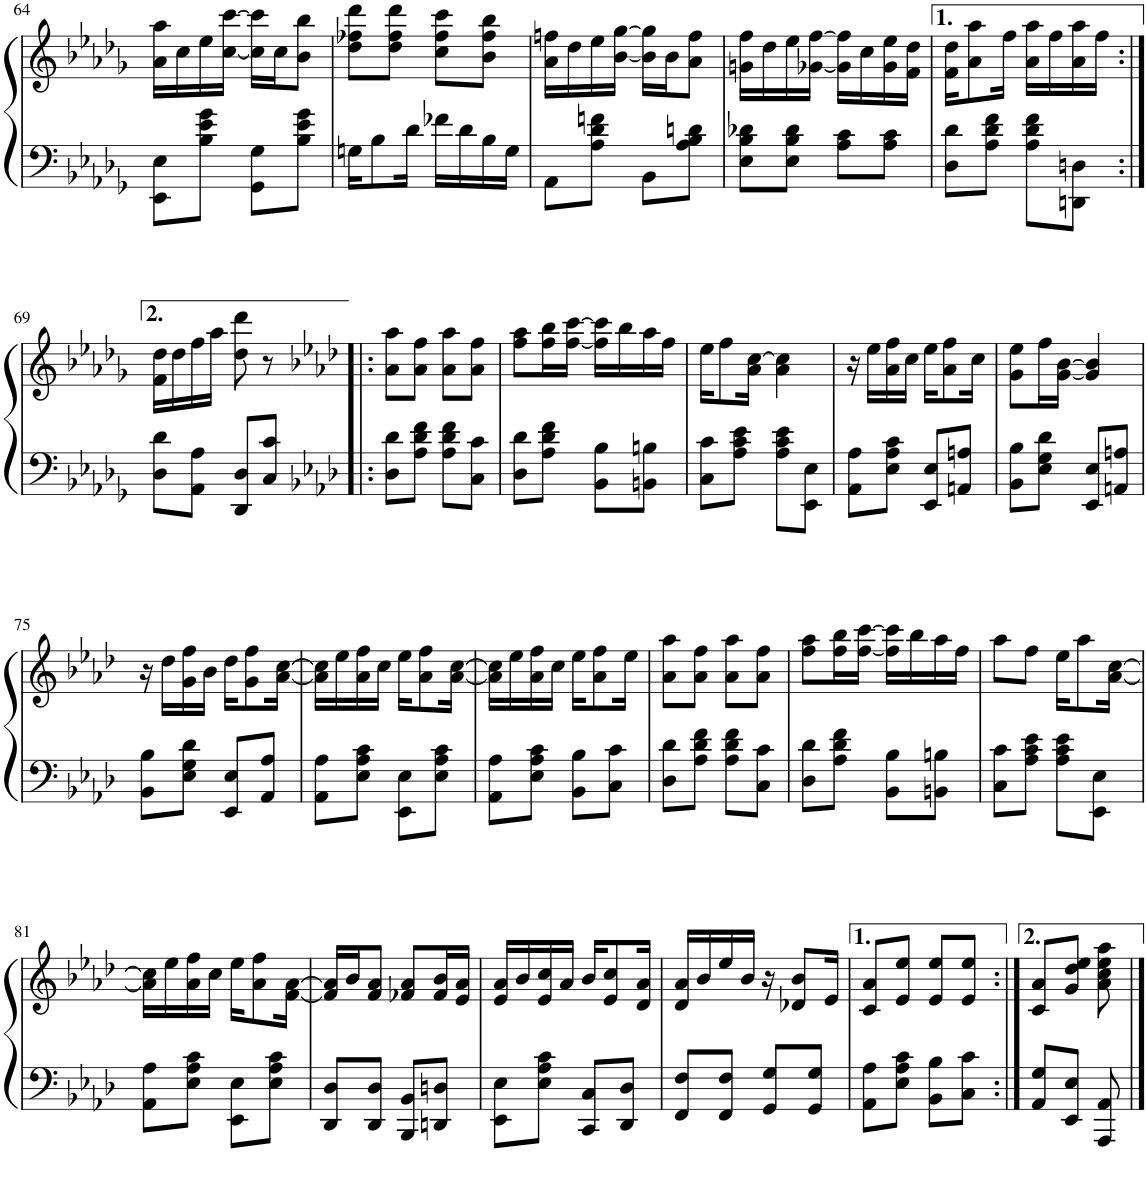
**kern	**kern
*part1	*part1
*staff2	*staff1
*I"Piano	*
*I'Pno	*
!!LO:PB:g=z
*clefF4	*clefG2
*k[b-e-a-d-g-]	*k[b-e-a-d-g-]
*M2/4	*M2/4
=64	=64
8EE-\ 8E-\L	16a-\ 16aa-\LL
.	16cc\
8B-\ 8e-\ 8g-\J	16ee-\
.	[16cc\ [16ccc\JJ
8GG-\ 8G-\L	16cc\] 16ccc\]LL
.	16cc\J
8B-\ 8e-\ 8g-\J	8b-\ 8bb-\J
=65	=65
16Gn\KL	8dd-\ 8ff-X\ 8ddd-\L
8B-\	.
.	8dd-\ 8ff-\ 8ddd-\J
16d-\Jk	.
16f-X\LL	8cc\ 8ff-\ 8ccc\L
16d-\	.
16B-\	8b-\ 8ff-\ 8bb-\J
16G\JJ	.
=66	=66
8AA-\L	16a-\ 16ffn\LL
.	16dd-\
8A-\ 8d-\ 8fn\J	16ee-\
.	[16b-\ [16gg-\JJ
8BB-\L	16b-\] 16gg-\]LL
.	16b-\J
8A-\ 8B-\ 8dn\J	8a-\ 8ff\J
=67	=67
8E-\ 8B-\ 8d-X\L	16gn\ 16ff\LL
.	16dd-\
8E-\ 8B-\ 8d-\J	16ee-\
.	[16g-X\ [16ff\JJ
8A-\ 8c\L	16g-\] 16ff\]LL
.	16cc\
8A-\ 8c\J	16g-\ 16ee-\
.	16f\ 16dd-\JJ
=68	=68
8D-\ 8d-\L	16f\ 16dd-\KL
.	8a-\ 8aa-\
8A-\ 8d-\ 8f\J	.
.	16ff\Jk
8A-\ 8d-\ 8f\L	16a-\ 16aa-\LL
.	16ff\
8DDn\ 8Dn\J	16a-\ 16aa-\
.	16ff\JJ
!!LO:LB:g=z
=69:|!	=69:|!
8D-\ 8d-\L	16f\ 16dd-\LL
.	16dd-\
8AA-\ 8A-\J	16ff\
.	16aa-\JJ
8DD-/ 8D-/L	8dd-\ 8ddd-\
8C/ 8c/J	8r
=70!|:	=70!|:
*k[b-e-a-d-]	*k[b-e-a-d-]
8D-\ 8d-\L	8a-\ 8aa-\L
8A-\ 8d-\ 8f\J	8a-\ 8ff\J
8A-\ 8d-\ 8f\L	8a-\ 8aa-\L
8C\ 8c\J	8a-\ 8ff\J
=71	=71
8D-\ 8d-\L	8ff\ 8aa-\L
8A-\ 8d-\ 8f\J	16ff\ 16bb-\L
.	[16ff\ [16ccc\JJ
8BB-\ 8B-\L	16ff\] 16ccc\]LL
.	16bb-\
8BBn\ 8Bn\J	16aa-\
.	16ff\JJ
=72	=72
8C\ 8c\L	16ee-\KL
.	8ff\
8A-\ 8c\ 8e-\J	.
.	16a-\ [16cc\Jk
8A-\ 8c\ 8e-\L	4a-\ 4cc\]
8EE-\ 8E-\J	.
=73	=73
8AA-\ 8A-\L	16r
.	16ee-\LL
8E-\ 8A-\ 8c\J	16a-\ 16ff\
.	16cc\JJ
8EE-/ 8E-/L	16ee-\KL
.	8a-\ 8ff\
8AAn/ 8An/J	.
.	16cc\Jk
=74	=74
8BB-\ 8B-\L	8g\ 8ee-\L
8E-\ 8G\ 8d-\J	16ff\L
.	[16g\ [16b-\JJ
8EE-/ 8E-/L	4g/] 4b-/]
8AAn/ 8An/J	.
!!LO:LB:g=z
=75	=75
8BB-\ 8B-\L	16r
.	16dd-\LL
8E-\ 8G\ 8d-\J	16g\ 16ff\
.	16b-\JJ
8EE-/ 8E-/L	16dd-\KL
.	8g\ 8ff\
8AA-/ 8A-/J	.
.	[16a-\ [16cc\Jk
=76	=76
8AA-\ 8A-\L	16a-\] 16cc\]LL
.	16ee-\
8E-\ 8A-\ 8c\J	16a-\ 16ff\
.	16cc\JJ
8EE-\ 8E-\L	16ee-\KL
.	8a-\ 8ff\
8E-\ 8A-\ 8c\J	.
.	[16a-\ [16cc\Jk
=77	=77
8AA-\ 8A-\L	16a-\] 16cc\]LL
.	16ee-\
8E-\ 8A-\ 8c\J	16a-\ 16ff\
.	16cc\JJ
8BB-\ 8B-\L	16ee-\KL
.	8a-\ 8ff\
8C\ 8c\J	.
.	16ee-\Jk
=78	=78
8D-\ 8d-\L	8a-\ 8aa-\L
8A-\ 8d-\ 8f\J	8a-\ 8ff\J
8A-\ 8d-\ 8f\L	8a-\ 8aa-\L
8C\ 8c\J	8a-\ 8ff\J
=79	=79
8D-\ 8d-\L	8ff\ 8aa-\L
8A-\ 8d-\ 8f\J	16ff\ 16bb-\L
.	[16ff\ [16ccc\JJ
8BB-\ 8B-\L	16ff\] 16ccc\]LL
.	16bb-\
8BBn\ 8Bn\J	16aa-\
.	16ff\JJ
=80	=80
8C\ 8c\L	8aa-\L
8A-\ 8c\ 8e-\J	8ff\J
8A-\ 8c\ 8e-\L	16ee-\KL
.	8aa-\
8EE-\ 8E-\J	.
.	[16a-\ [16cc\Jk
!!LO:LB:g=z
=81	=81
8AA-\ 8A-\L	16a-\] 16cc\]LL
.	16ee-\
8E-\ 8A-\ 8c\J	16a-\ 16ff\
.	16cc\JJ
8EE-\ 8E-\L	16ee-\KL
.	8a-\ 8ff\
8E-\ 8A-\ 8c\J	.
.	[16f\ [16a-\Jk
=82	=82
8DD-/ 8D-/L	16f/] 16a-/]LL
.	16b-/J
8DD-/ 8D-/J	8f/ 8a-/J
8BBB-/ 8BB-/L	8f-X/ 8a-/L
8DDn/ 8Dn/J	16f-/ 16b-/L
.	16e-/ 16a-/JJ
=83	=83
8EE-\ 8E-\L	16e-/ 16a-/LL
.	16b-/
8E-\ 8A-\ 8c\J	16e-/ 16cc/
.	16a-/JJ
8CC/ 8C/L	16b-/KL
.	8e-/ 8cc/
8DD-/ 8D-/J	.
.	16d-/ 16a-/Jk
=84	=84
8FF/ 8F/L	16d-/ 16a-/LL
.	16b-/
8FF/ 8F/J	16ee-/
.	16b-/JJ
8GG/ 8G/L	16r
.	8d-X/ 8b-/L
8GG/ 8G/J	.
.	16e-/Jk
=85	=85
8AA-\ 8A-\L	8c/ 8a-/L
8E-\ 8A-\ 8c\J	8e-/ 8ee-/J
8BB-\ 8B-\L	8e-/ 8ee-/L
8C\ 8c\J	8e-/ 8ee-/J
=86:|!	=86:|!
8AA-/ 8G/L	8c/ 8a-/L
8EE-/ 8E-/J	8g/ 8dd-/ 8ee-/J
8AAA-/ 8AA-/	8a-\ 8cc\ 8ee-\ 8aa-\
==	==
*-	*-
